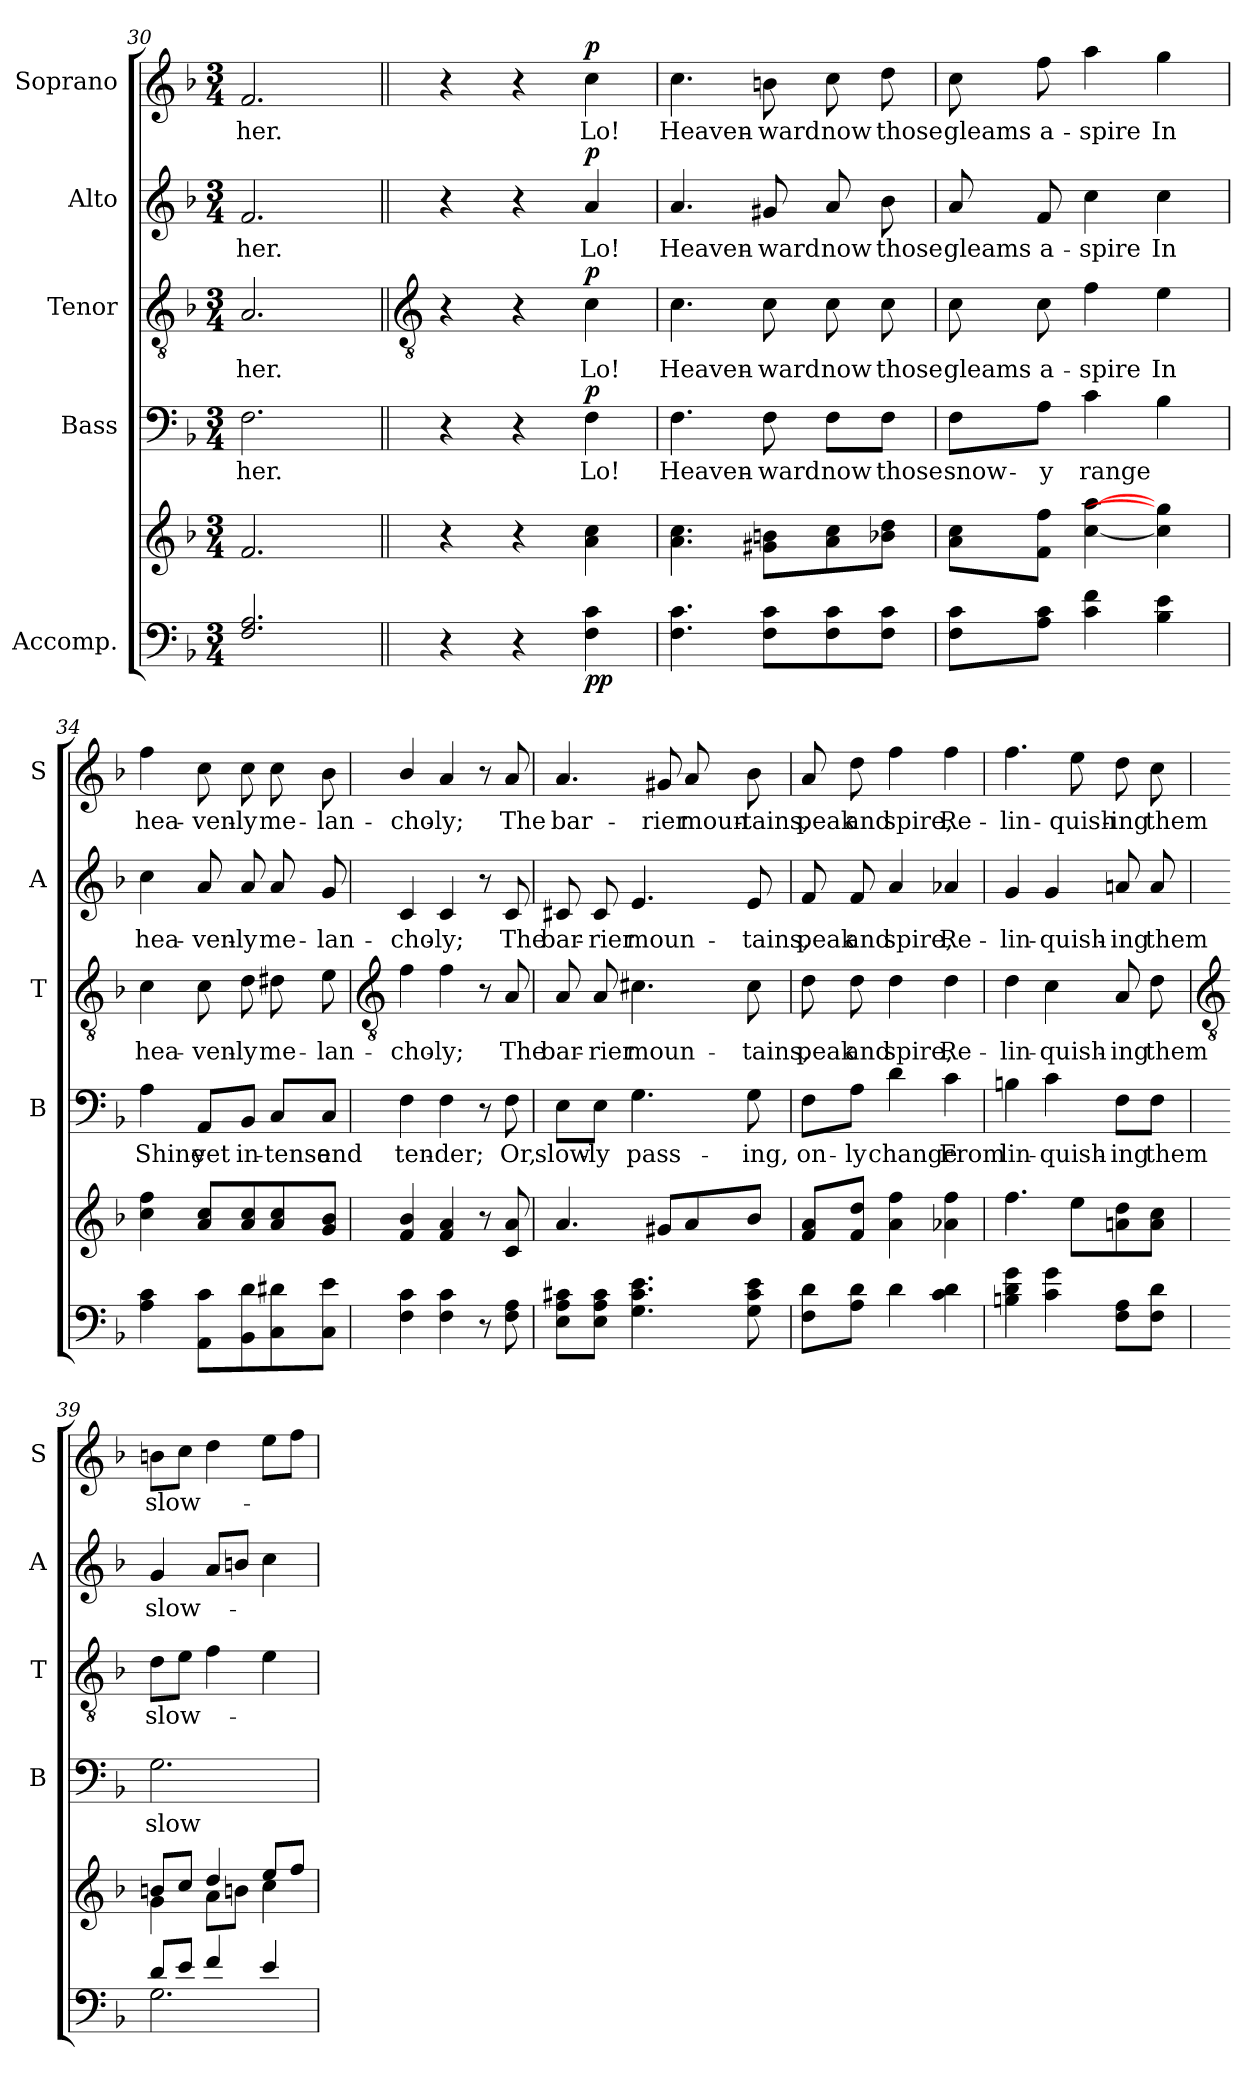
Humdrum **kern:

**kern	**kern	**dynam	**kern	**text	**dynam	**kern	**text	**dynam	**kern	**text	**dynam	**kern	**text	**dynam
*part5	*part5	*part5	*part4	*part4	*part4	*part3	*part3	*part3	*part2	*part2	*part2	*part1	*part1	*part1
*staff6	*staff5	*staff5/6	*staff4	*staff4	*staff4	*staff3	*staff3	*staff3	*staff2	*staff2	*staff2	*staff1	*staff1	*staff1
*I"Accomp.	*	*	*I"Bass	*	*	*I"Tenor	*	*	*I"Alto	*	*	*I"Soprano	*	*
*	*	*	*I'B	*	*	*I'T	*	*	*I'A	*	*	*I'S	*	*
*clefF4	*clefG2	*	*clefF4	*	*	*clefGv2	*	*	*clefG2	*	*	*clefG2	*	*
*k[b-]	*k[b-]	*	*k[b-]	*	*	*k[b-]	*	*	*k[b-]	*	*	*k[b-]	*	*
*F:	*F:	*	*F:	*	*	*F:	*	*	*F:	*	*	*F:	*	*
*M3/4	*M3/4	*	*M3/4	*	*	*M3/4	*	*	*M3/4	*	*	*M3/4	*	*
=30	=30	=30	=30	=30	=30	=30	=30	=30	=30	=30	=30	=30	=30	=30
*^	*^	*	*	*	*	*	*	*	*	*	*	*	*	*
!	!LO:N:vis=1	!	!LO:N:vis=1	!	!	!LO:LY:b	!	!	!LO:LY:b	!	!	!LO:LY:b	!	!	!LO:LY:b	!
2.F 2.A	2.ryy	2.f	2.ryy	.	2.F	her.	.	2.A	her.	.	2.f	her.	.	2.f	her.	.
*v	*v	*	*	*	*	*	*	*	*	*	*	*	*	*	*	*
*	*v	*v	*	*	*	*	*	*	*	*	*	*	*	*	*
!!LO:LB:g=z
=31||	=31||	=31||	=31||	=31||	=31||	=31||	=31||	=31||	=31||	=31||	=31||	=31||	=31||	=31||
*	*	*	*	*	*	*clefGv2	*	*	*	*	*	*	*	*
4r	4r	.	4r	.	.	4r	.	.	4r	.	.	4r	.	.
4r	4r	.	4r	.	.	4r	.	.	4r	.	.	4r	.	.
!	!	!LO:DY:b=2	!	!LO:LY:b	!	!	!LO:LY:b	!	!	!LO:LY:b	!	!	!LO:LY:b	!
!	!	!LO:DY:n=1:b	!	!	!LO:DY:b	!	!	!LO:DY:b	!	!	!LO:DY:b	!	!	!LO:DY:b
4F 4c	4a 4cc	p p	4F	Lo!	p	4c	Lo!	p	4a	Lo!	p	4cc	Lo!	p
=32	=32	=32	=32	=32	=32	=32	=32	=32	=32	=32	=32	=32	=32	=32
!	!	!	!	!LO:LY:b	!	!	!LO:LY:b	!	!	!LO:LY:b	!	!	!LO:LY:b	!
4.F 4.c	4.a 4.cc	.	4.F	Heaven-	.	4.c	Heaven-	.	4.a	Heaven-	.	4.cc	Heaven-	.
!	!	!	!	!LO:LY:b	!	!	!LO:LY:b	!	!	!LO:LY:b	!	!	!LO:LY:b	!
8F 8cL	8g#X 8bnL	.	8F	-ward	.	8c	-ward	.	8g#X	-ward	.	8bn	-ward	.
!	!	!	!	!LO:LY:b	!	!	!LO:LY:b	!	!	!LO:LY:b	!	!	!LO:LY:b	!
8F 8c	8a 8cc	.	8F\L	now	.	8c	now	.	8a	now	.	8cc	now	.
!	!	!	!	!LO:LY:b	!	!	!LO:LY:b	!	!	!LO:LY:b	!	!	!LO:LY:b	!
8F 8cJ	8b-X 8ddJ	.	8F\J	those	.	8c	those	.	8b-	those	.	8dd	those	.
=33	=33	=33	=33	=33	=33	=33	=33	=33	=33	=33	=33	=33	=33	=33
!	!	!	!	!LO:LY:b	!	!	!LO:LY:b	!	!	!LO:LY:b	!	!	!LO:LY:b	!
8F 8cL	8a 8ccL	.	8F\L	snow-	.	8c	gleams	.	8a	gleams	.	8cc	gleams	.
!	!	!	!	!LO:LY:b	!	!	!LO:LY:b	!	!	!LO:LY:b	!	!	!LO:LY:b	!
8A 8cJ	8f 8ffJ	.	8A\J	-y	.	8c	a-	.	8f	a-	.	8ff	a-	.
!	!	!	!	!LO:LY:b	!	!	!LO:LY:b	!	!	!LO:LY:b	!	!	!LO:LY:b	!
4c 4f	[4cc [4aa	.	4c	range	.	4f	-spire	.	4cc	-spire	.	4aa	-spire	.
!	!	!	!	!	!	!	!LO:LY:b	!	!	!LO:LY:b	!	!	!LO:LY:b	!
4B- 4e	4cc] 4gg]	.	4B-	.	.	4e	In	.	4cc	In	.	4gg	In	.
=34	=34	=34	=34	=34	=34	=34	=34	=34	=34	=34	=34	=34	=34	=34
!	!	!	!	!LO:LY:b	!	!	!LO:LY:b	!	!	!LO:LY:b	!	!	!LO:LY:b	!
4A 4c	4cc 4ff	.	4A	Shine	.	4c	hea-	.	4cc	hea-	.	4ff	hea-	.
!	!	!	!	!LO:LY:b	!	!	!LO:LY:b	!	!	!LO:LY:b	!	!	!LO:LY:b	!
8AA 8cL	8a 8ccL	.	8AA/L	yet	.	8c	-ven-	.	8a	-ven-	.	8cc	-ven-	.
!	!	!	!	!LO:LY:b	!	!	!LO:LY:b	!	!	!LO:LY:b	!	!	!LO:LY:b	!
8BB- 8d	8a 8cc	.	8BB-/J	in-	.	8d	-ly	.	8a	-ly	.	8cc	-ly	.
!	!	!	!	!LO:LY:b	!	!	!LO:LY:b	!	!	!LO:LY:b	!	!	!LO:LY:b	!
8C 8d#X	8a 8cc	.	8C/L	-tense	.	8d#X	me-	.	8a	me-	.	8cc	me-	.
!	!	!	!	!LO:LY:b	!	!	!LO:LY:b	!	!	!LO:LY:b	!	!	!LO:LY:b	!
8C 8eJ	8g 8b-J	.	8C/J	and	.	8e	-lan-	.	8g	-lan-	.	8b-	-lan-	.
!!LO:LB:g=z
=35	=35	=35	=35	=35	=35	=35	=35	=35	=35	=35	=35	=35	=35	=35
*	*	*	*	*	*	*clefGv2	*	*	*	*	*	*	*	*
!	!	!	!	!LO:LY:b	!	!	!LO:LY:b	!	!	!LO:LY:b	!	!	!LO:LY:b	!
4F\ 4c\	4f 4b-	.	4F\	ten-	.	4f	-cho-	.	4c	-cho-	.	4b-/	-cho-	.
!	!	!	!	!LO:LY:b	!	!	!LO:LY:b	!	!	!LO:LY:b	!	!	!LO:LY:b	!
4F\ 4c\	4f 4a	.	4F\	-der;	.	4f	-ly;	.	4c	-ly;	.	4a	-ly;	.
8r	8r	.	8r	.	.	8r	.	.	8r	.	.	8r	.	.
!	!	!	!	!LO:LY:b	!	!	!LO:LY:b	!	!	!LO:LY:b	!	!	!LO:LY:b	!
8F\ 8A\	8c 8a	.	8F\	Or,	.	8A	The	.	8c	The	.	8a	The	.
=36	=36	=36	=36	=36	=36	=36	=36	=36	=36	=36	=36	=36	=36	=36
!	!	!	!	!LO:LY:b	!	!	!LO:LY:b	!	!	!LO:LY:b	!	!	!LO:LY:b	!
8E 8A 8c#XL	4.a	.	8E\L	slow-	.	8A	bar-	.	8c#X	bar-	.	4.a	bar-	.
!	!	!	!	!LO:LY:b	!	!	!LO:LY:b	!	!	!LO:LY:b	!	!	!	!
8E 8A 8c#J	.	.	8E\J	-ly	.	8A	-rier	.	8c#	-rier	.	.	.	.
!	!	!	!	!LO:LY:b	!	!	!LO:LY:b	!	!	!LO:LY:b	!	!	!	!
4.G 4.c# 4.e	.	.	4.G	pass-	.	4.c#X	moun-	.	4.e	moun-	.	.	.	.
!	!	!	!	!	!	!	!	!	!	!	!	!	!LO:LY:b	!
.	8g#XL	.	.	.	.	.	.	.	.	.	.	8g#X	-rier	.
!	!	!	!	!	!	!	!	!	!	!	!	!	!LO:LY:b	!
.	8a	.	.	.	.	.	.	.	.	.	.	8a	moun-	.
!	!	!	!	!LO:LY:b	!	!	!LO:LY:b	!	!	!LO:LY:b	!	!	!LO:LY:b	!
8G 8c# 8e	8b-J	.	8G	-ing,	.	8c#	-tains,	.	8e	-tains,	.	8b-	-tains,	.
=37	=37	=37	=37	=37	=37	=37	=37	=37	=37	=37	=37	=37	=37	=37
!	!	!	!	!LO:LY:b	!	!	!LO:LY:b	!	!	!LO:LY:b	!	!	!LO:LY:b	!
8F 8dL	8f 8aL	.	8F\L	on-	.	8d\	peak	.	8f	peak	.	8a	peak	.
!	!	!	!	!LO:LY:b	!	!	!LO:LY:b	!	!	!LO:LY:b	!	!	!LO:LY:b	!
8A 8dJ	8f 8ddJ	.	8A\J	-ly	.	8d\	and	.	8f	and	.	8dd	and	.
!	!	!	!	!LO:LY:b	!	!	!LO:LY:b	!	!	!LO:LY:b	!	!	!LO:LY:b	!
4d	4a 4ff	.	4d	change	.	4d\	spire,	.	4a	spire,	.	4ff	spire,	.
!	!	!	!	!LO:LY:b	!	!	!LO:LY:b	!	!	!LO:LY:b	!	!	!LO:LY:b	!
4c 4d	4a-X 4ff	.	4c	From	.	4d\	Re-	.	4a-X	Re-	.	4ff	Re-	.
=38	=38	=38	=38	=38	=38	=38	=38	=38	=38	=38	=38	=38	=38	=38
!	!	!	!	!LO:LY:b	!	!	!LO:LY:b	!	!	!LO:LY:b	!	!	!LO:LY:b	!
4Bn 4d 4g	4.ff\	.	4Bn	lin-	.	4d\	-lin-	.	4g	-lin-	.	4.ff	-lin-	.
!	!	!	!	!LO:LY:b	!	!	!LO:LY:b	!	!	!LO:LY:b	!	!	!	!
4c 4g	.	.	4c	-quish-	.	4c	-quish-	.	4g	-quish-	.	.	.	.
!	!	!	!	!	!	!	!	!	!	!	!	!	!LO:LY:b	!
.	8ee\L	.	.	.	.	.	.	.	.	.	.	8ee	-quish-	.
!	!	!	!	!LO:LY:b	!	!	!LO:LY:b	!	!	!LO:LY:b	!	!	!LO:LY:b	!
8F 8AL	8an 8dd	.	8F\L	-ing	.	8A	-ing	.	8an	-ing	.	8dd\	-ing	.
!	!	!	!	!LO:LY:b	!	!	!LO:LY:b	!	!	!LO:LY:b	!	!	!LO:LY:b	!
8F 8dJ	8a 8ccJ	.	8F\J	them	.	8d	them	.	8a	them	.	8cc	them	.
!!LO:LB:g=z
=39	=39	=39	=39	=39	=39	=39	=39	=39	=39	=39	=39	=39	=39	=39
*	*	*	*	*	*	*clefGv2	*	*	*	*	*	*	*	*
*^	*^	*	*	*	*	*	*	*	*	*	*	*	*	*
!	!	!	!	!	!	!LO:LY:b	!	!	!LO:LY:b	!	!	!LO:LY:b	!	!	!LO:LY:b	!
8d/L	2.G\	8bn/L	4g\	.	2.G	slow-	.	8dL	slow-	.	4g	slow-	.	8bnL	slow-	.
8e/J	.	8cc/J	.	.	.	.	.	8eJ	.	.	.	.	.	8ccJ	.	.
4f/	.	4dd/	8a\L	.	.	.	.	4f	.	.	8aL	.	.	4dd	.	.
.	.	.	8bn\J	.	.	.	.	.	.	.	8bnJ	.	.	.	.	.
4e/	.	8ee/L	4cc\	.	.	.	.	4e	.	.	4cc	.	.	8eeL	.	.
.	.	8ff/J	.	.	.	.	.	.	.	.	.	.	.	8ffJ	.	.
*v	*v	*	*	*	*	*	*	*	*	*	*	*	*	*	*	*
*	*v	*v	*	*	*	*	*	*	*	*	*	*	*	*	*
=	=	=	=	=	=	=	=	=	=	=	=	=	=	=
*-	*-	*-	*-	*-	*-	*-	*-	*-	*-	*-	*-	*-	*-	*-
